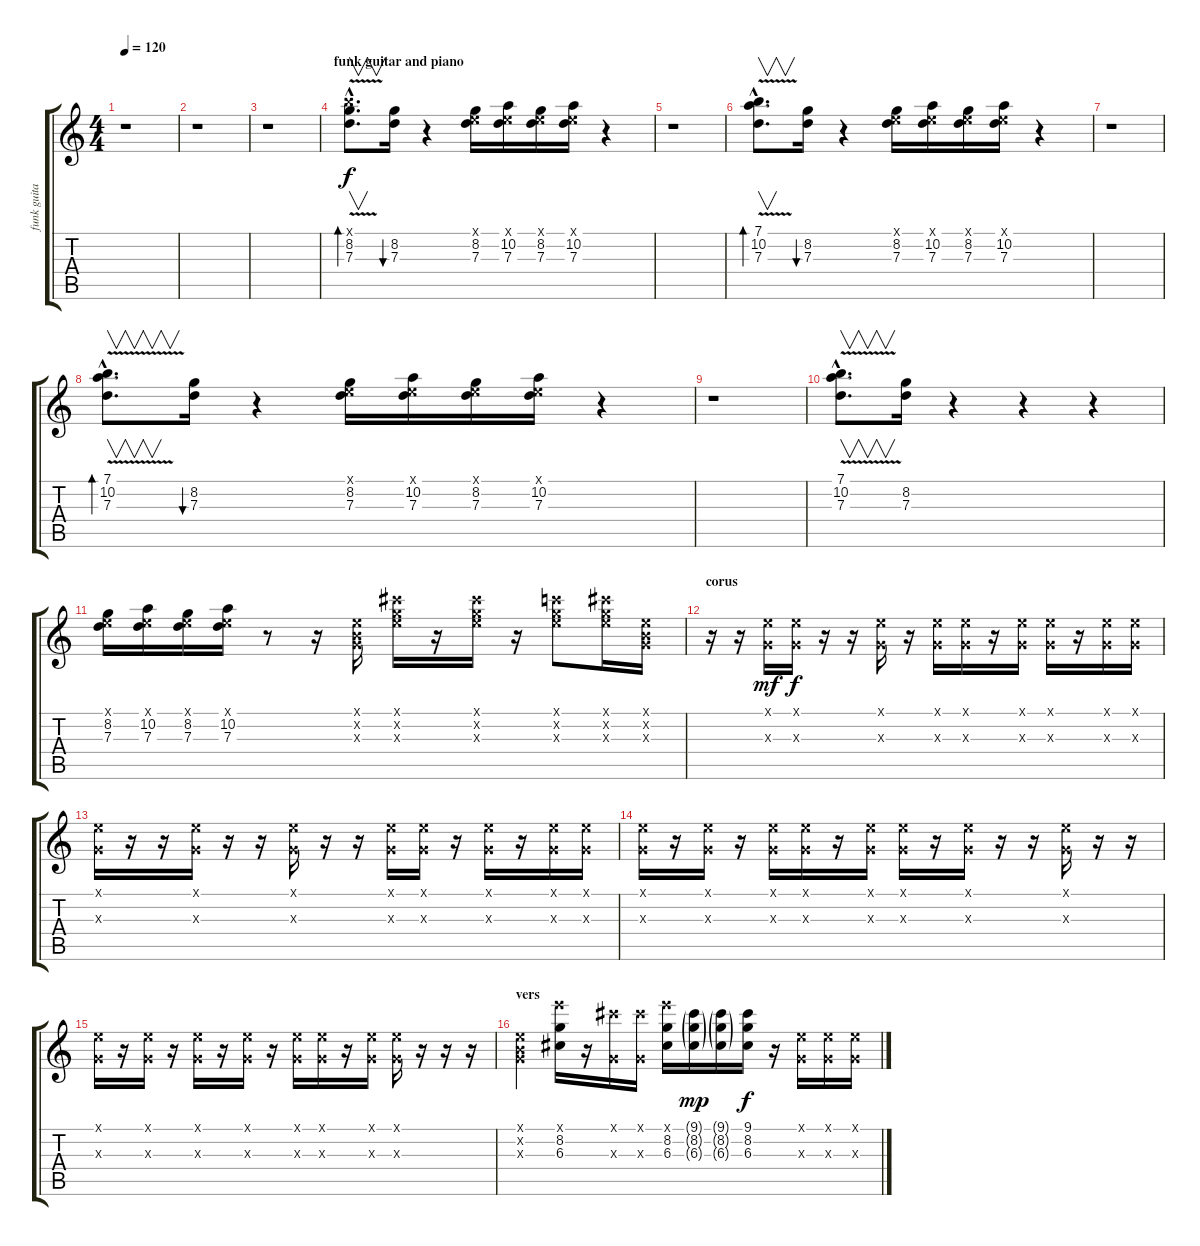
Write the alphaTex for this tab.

\track ("funk guitar" "funk guita") {instrument electricguitarclean}
\staff {score tabs}
\tuning (E4 B3 G3 D3 A2 E2) {hide}
\ts (4 4)
\tempo 120
\clef g2
\ks c
r.1{dy fff} |
r.1 |
r.1 |
\section ("" "funk guitar and piano")
(7.1{hac x} 8.2{v hac} 7.3{hac}).8{v d bd 60 dy f} (8.2 7.3).16{bu 60} r.4 (0.1{x} 8.2 7.3).16 (0.1{x} 10.2 7.3).16 (0.1{x} 8.2 7.3).16 (0.1{x} 10.2 7.3).16 r.4 |
r.1 |
(7.1{hac} 10.2{v hac} 7.3{hac}).8{v d bd 60} (8.2 7.3).16{bu 60} r.4 (0.1{x} 8.2 7.3).16 (0.1{x} 10.2 7.3).16 (0.1{x} 8.2 7.3).16 (0.1{x} 10.2 7.3).16 r.4 |
r.1 |
(7.1{hac} 10.2{v hac} 7.3{hac}).8{v d bd 60} (8.2 7.3).16{bu 60} r.4 (0.1{x} 8.2 7.3).16 (0.1{x} 10.2 7.3).16 (0.1{x} 8.2 7.3).16 (0.1{x} 10.2 7.3).16 r.4 |
r.1 |
(7.1{hac} 10.2{v hac} 7.3{hac}).8{v d} (8.2 7.3).16 r.4 r.4 r.4 |
(0.1{x} 8.2 7.3).16 (0.1{x} 10.2 7.3).16 (0.1{x} 8.2 7.3).16 (0.1{x} 10.2 7.3).16 r.8 r.16 (0.1{x} 0.2{x} 0.3{x}).16 (0.1{x} 14.2{x} 12.3{x}).16 r.16 (0.1{x} 14.2{x} 12.3{x}).16 r.16 (0.1{x} 13.2{x} 12.3{x}).8 (0.1{x} 14.2{x} 12.3{x}).16 (0.1{x} 0.2{x} 0.3{x}).16 |
\section ("" "corus")
r.16 r.16 (0.1{x} 0.3{x}).16{dy mf} (0.1{x} 0.3{x}).16{dy f} r.16 r.16 (0.1{x} 0.3{x}).16 r.16 (0.1{x} 0.3{x}).16 (0.1{x} 0.3{x}).16 r.16 (0.1{x} 0.3{x}).16 (0.1{x} 0.3{x}).16 r.16 (0.1{x} 0.3{x}).16 (0.1{x} 0.3{x}).16 |
(0.1{x} 0.3{x}).16 r.16 r.16 (0.1{x} 0.3{x}).16 r.16 r.16 (0.1{x} 0.3{x}).16 r.16 r.16 (0.1{x} 0.3{x}).16 (0.1{x} 0.3{x}).16 r.16 (0.1{x} 0.3{x}).16 r.16 (0.1{x} 0.3{x}).16 (0.1{x} 0.3{x}).16 |
(0.1{x} 0.3{x}).16 r.16 (0.1{x} 0.3{x}).16 r.16 (0.1{x} 0.3{x}).16 (0.1{x} 0.3{x}).16 r.16 (0.1{x} 0.3{x}).16 (0.1{x} 0.3{x}).16 r.16 (0.1{x} 0.3{x}).16 r.16 r.16 (0.1{x} 0.3{x}).16 r.16 r.16 |
(0.1{x} 0.3{x}).16 r.16 (0.1{x} 0.3{x}).16 r.16 (0.1{x} 0.3{x}).16 r.16 (0.1{x} 0.3{x}).16 r.16 (0.1{x} 0.3{x}).16 (0.1{x} 0.3{x}).16 r.16 (0.1{x} 0.3{x}).16 (0.1{x} 0.3{x}).16 r.16 r.16 r.16 |
\section ("" "vers")
(0.1{x} 0.2{x} 0.3{x}).4 (12.1{x} 8.2 6.3).16 r.16 (9.1{x} 0.3{x}).16 (9.1{x} 0.3{x}).16 (12.1{x} 8.2 6.3).16 (9.1{g} 8.2{g} 6.3{g}).16{dy mp} (9.1{g} 8.2{g} 6.3{g}).16 (9.1 8.2 6.3).16{dy f} r.16 (0.1{x} 0.3{x}).16 (0.1{x} 0.3{x}).16 (0.1{x} 0.3{x}).16
